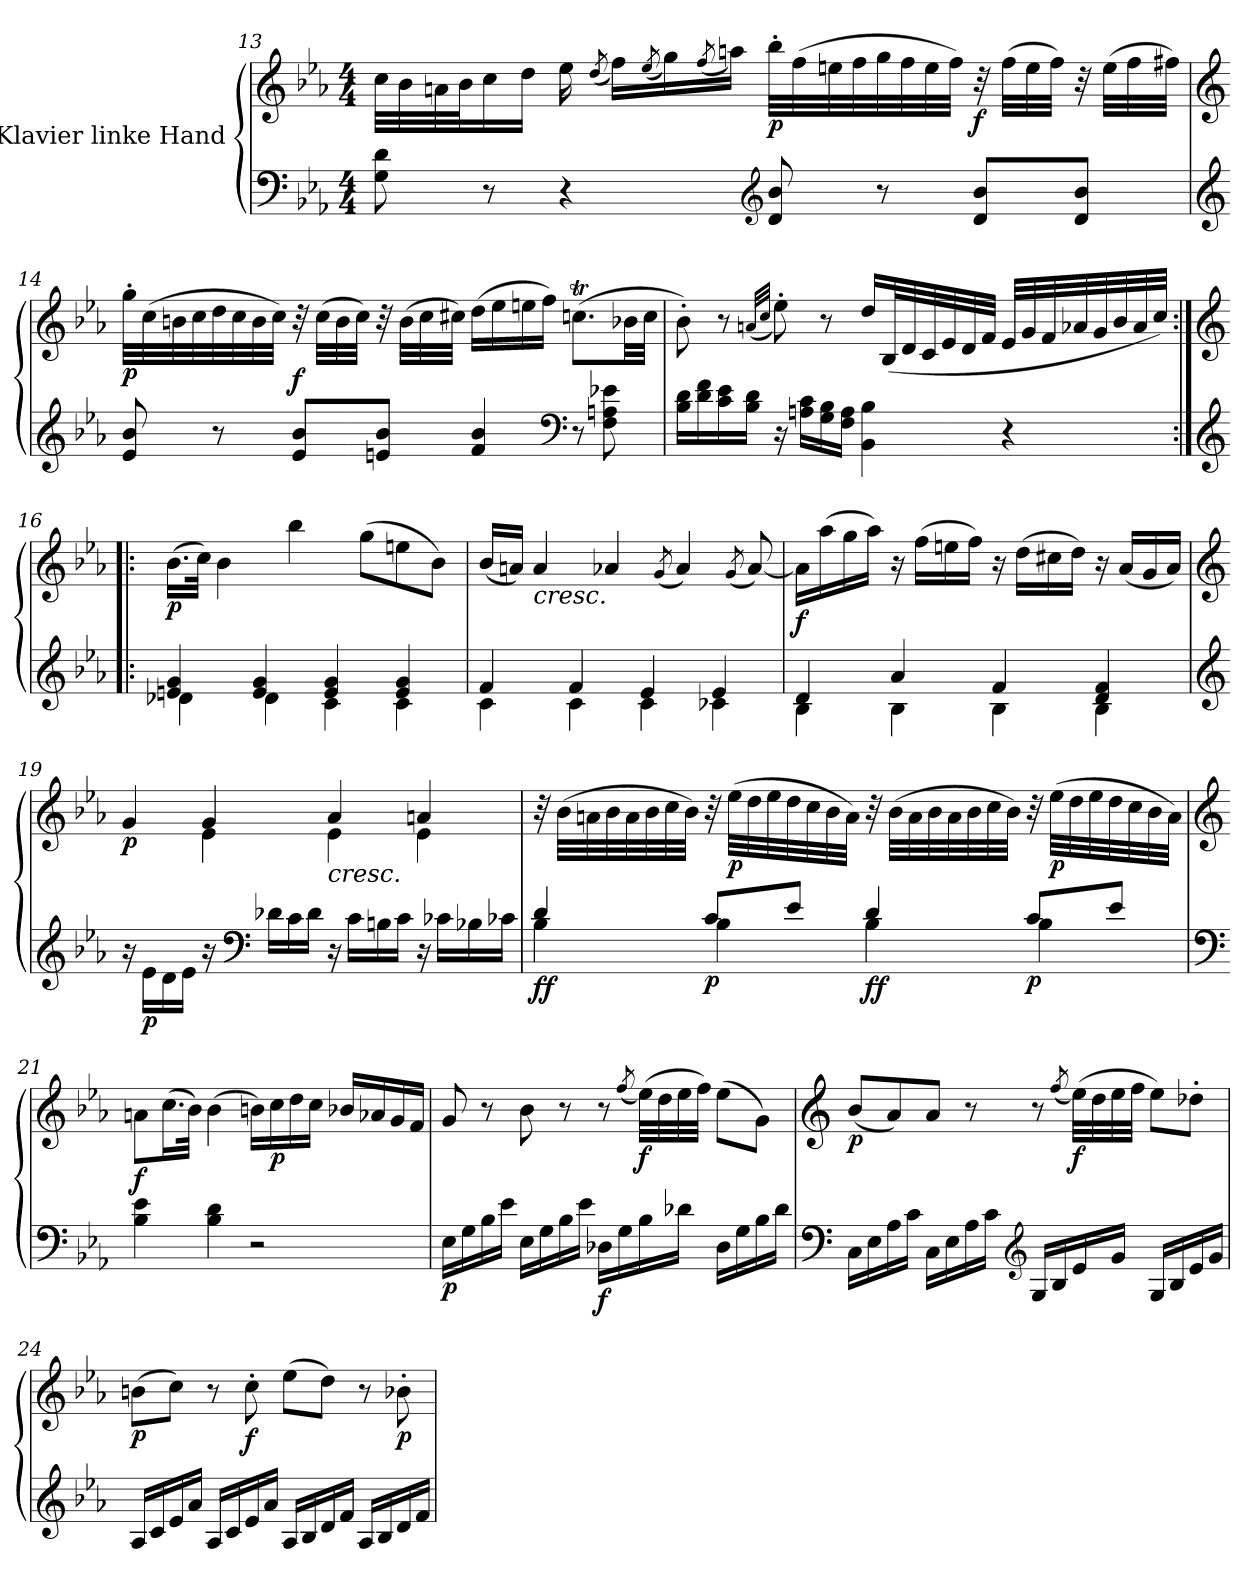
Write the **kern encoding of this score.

**kern	**kern	**dynam
*part1	*part1	*part1
*staff2	*staff1	*staff1/2
*I"Klavier linke Hand	*	*
!!LO:LB:g=z
*clefF4	*clefG2	*
*k[b-e-a-]	*k[b-e-a-]	*
*M4/4	*M4/4	*
=13	=13	=13
*	*^	*
8G\ 8d\	32cc\LLL	16ryy	.
.	32b-\	.	.
*	*v	*v	*
.	32an\	.
.	32b-\J	.
8r	16cc\	.
.	16dd\JJ	.
4r	16ee-\	.
*	*^	*
.	.	(8qdd/	.
.	16ryy	16ff\LL)	.
.	.	(8qee-/	.
.	8ryy	16gg\)	.
.	.	(8qff/	.
.	.	16aan\JJ)	.
*clefG2	*	*	*
!	!	!	!LO:DY:b
8d/ 8b-/	32bb-'\LLL	2ryy	p
.	(32ff\	.	.
.	32een\	.	.
.	32ff\	.	.
8r	32gg\	.	.
.	32ff\	.	.
.	32ee\	.	.
.	32ff\JJJ)	.	.
!	!	!	!LO:DY:b
8d/ 8b-/L	32r	.	f
.	(32ff\LLL	.	.
.	32ee\	.	.
.	32ff\JJJ)	.	.
8d/ 8b-/J	32r	.	.
.	(32ee\LLL	.	.
.	32ff\	.	.
.	32ff#X\JJJ)	.	.
*	*v	*v	*
!!LO:LB:g=z
=14	=14	=14
*clefG2	*clefG2	*
!	!	!LO:DY:b
8e-/ 8b-/	32gg'\LLL	p
.	(32cc\	.
.	32bn\	.
.	32cc\	.
8r	32dd\	.
.	32cc\	.
.	32b\	.
.	32cc\JJJ)	.
!	!	!LO:DY:b
8e-/ 8b-/L	32r	f
.	(32cc\LLL	.
.	32b\	.
.	32cc\JJJ)	.
8en/ 8b-/J	32r	.
.	(32b\LLL	.
.	32cc\	.
.	32cc#X\JJJ)	.
4f/ 4b-/	(16dd\LL	.
.	16ee-\	.
.	16een\	.
.	16ff\JJ)	.
*clefF4	*	*
8r	(8.ccnT\L	.
8F\ 8An\ 8e-X\	.	.
.	32b-X\LL	.
.	32cc\JJJ	.
!!LO:PB:g=z
=15	=15	=15
16B-\ 16d\LL	8b-'\)	.
16d\ 16f\	.	.
16c\ 16e-\	8r	.
16B-\ 16d\JJ	.	.
.	(32qan/LLL	.
.	32qcc/JJJ	.
16r	8ee-'\)	.
16An\ 16c\LL	.	.
16G\ 16B-\	8r	.
16F\ 16A\JJ	.	.
4BB-\ 4B-\	16dd/LL	.
.	(32B-/L	.
.	32d/	.
.	32c/	.
.	32e-/	.
.	32d/	.
.	32f/JJJ	.
4r	32e-/LLL	.
.	32g/	.
.	32f/	.
.	32a-X/	.
.	32g/	.
.	32b-/	.
.	32a-/	.
.	32cc/JJJ)	.
!!LO:LB:g=z
=16:|!|:	=16:|!|:	=16:|!|:
*clefG2	*clefG2	*
*^	*	*
!	!	!	!LO:DY:b
4en/ 4g/	4d-X\	(16.b-\LL	p
.	.	32cc\JJk)	.
.	.	4b-\	.
4e/ 4g/	4d-\	.	.
.	.	4bb-\	.
4e/ 4g/	4c\	.	.
.	.	(8gg\L	.
4e/ 4g/	4c\	8een\	.
.	.	8b-\J)	.
=17	=17	=17	=17
4f/	4c\	(16b-/LL	.
.	.	16an/JJ)	.
!	!	!LO:TX:b:i:t=cresc.	!
.	.	4a/	.
4f/	4c\	.	.
.	.	4a-X/	.
4e-/	4c\	.	.
.	.	(8qg/	.
.	.	4a-/)	.
4e-/	4c-X\	.	.
.	.	(8qg/	.
.	.	[8a-/)	.
!!LO:LB:g=z
=18	=18	=18	=18
!	!	!	!LO:DY:b
4d/	4B-\	16a-\LL]	f
.	.	(16aa-\	.
.	.	16gg\	.
.	.	16aa-\JJ)	.
4a-/	4B-\	16r	.
.	.	(16ff\LL	.
.	.	16een\	.
.	.	16ff\JJ)	.
4f/	4B-\	16r	.
.	.	(16dd\LL	.
.	.	16cc#X\	.
.	.	16dd\JJ)	.
4d/ 4f/	4B-\	16r	.
.	.	(16a-/LL	.
.	.	16g/	.
.	.	16a-/JJ)	.
!!LO:LB:g=z
=19	=19	=19	=19
*clefG2	*	*clefG2	*
*	*	*^	*
!	!	!	!	!LO:DY:b
4ryy	16r	4g/	4ryy	p
!	!	!	!	!LO:DY:b=2
.	16e-\LL	.	.	p
.	16d\	.	.	.
.	16e-\JJ	.	.	.
16ryy	16r	4g/	4e-\	.
*clefF4	*	*	*	*
16d-X\LL	2ryy	.	.	.
16c\	.	.	.	.
16d-\JJ	.	.	.	.
!	!	!LO:TX:b:i:t=cresc.	!	!
16r	.	4a-/	4e-\	.
16c\LL	.	.	.	.
16Bn\	.	.	.	.
16c\JJ	.	.	.	.
16r	.	4an/	4e-\	.
16c-X\LL	8.ryy	.	.	.
16B-X\	.	.	.	.
16c-X\JJ	.	.	.	.
*	*	*v	*v	*
!!LO:LB:g=z
=20	=20	=20	=20
!	!	!	!LO:DY:b=2
!	!	!	!LO:DY:n=1:b
4d/	4B-\	32r	f f
.	.	(32b-\LLL	.
.	.	32an\	.
.	.	32b-\	.
.	.	32a\	.
.	.	32b-\	.
.	.	32cc\	.
.	.	32b-\JJJ)	.
!	!	!	!LO:DY:n=2:b=2
8c/L	4B-\	32r	p
!	!	!	!LO:DY:n=3:b
.	.	(32ee-\LLL	p
.	.	32dd\	.
.	.	32ee-\	.
8e-/J	.	32dd\	.
.	.	32cc\	.
.	.	32b-\	.
.	.	32a\JJJ)	.
!	!	!	!LO:DY:n=4:b=2
!	!	!	!LO:DY:n=5:b
4d/	4B-\	32r	f f
.	.	(32b-\LLL	.
.	.	32a\	.
.	.	32b-\	.
.	.	32a\	.
.	.	32b-\	.
.	.	32cc\	.
.	.	32b-\JJJ)	.
!	!	!	!LO:DY:n=6:b=2
8c/L	4B-\	32r	p
!	!	!	!LO:DY:n=7:b
.	.	(32ee-\LLL	p
.	.	32dd\	.
.	.	32ee-\	.
8e-/J	.	32dd\	.
.	.	32cc\	.
.	.	32b-\	.
.	.	32a\JJJ)	.
*v	*v	*	*
!!LO:LB:g=z
=21	=21	=21
*clefF4	*clefG2	*
!	!	!LO:DY:b
4B-\ 4e-\	8an\L	f
.	(16.cc\L	.
.	32b-\JJk)	.
4B-\ 4d\	(4b-\	.
2r	16bn\LL)	.
!	!	!LO:DY:b
.	16cc\	p
.	16dd\	.
.	16cc\JJ	.
.	16b-X/LL	.
.	16a-X/	.
.	16g/	.
.	16f/JJ	.
!!LO:PB:g=z
=22	=22	=22
!	!	!LO:DY:b=2
16E-\LL	8g/	p
16G\	.	.
16B-\	8r	.
16e-\JJ	.	.
16E-\LL	8b-\	.
16G\	.	.
16B-\	8r	.
16e-\JJ	.	.
!	!	!LO:DY:b=2
16D-X\LL	8r	f
16G\	.	.
.	(8qff/	.
!	!	!LO:DY:b
16B-\	(32ee-\LLL)	f
.	32dd\	.
16d-X\JJ	32ee-\	.
.	32ff\JJJ)	.
16D-\LL	(8ee-\L	.
16G\	.	.
16B-\	8g\J)	.
16d-\JJ	.	.
!!LO:LB:g=z
=23	=23	=23
*clefF4	*clefG2	*
!	!	!LO:DY:b
16C\LL	(8b-/L	p
16E-\	.	.
16A-\	8a-/)	.
16c\JJ	.	.
16C\LL	8a-/J	.
16E-\	.	.
16A-\	8r	.
16c\JJ	.	.
*clefG2	*	*
16G/LL	8r	.
16B-/	.	.
.	(8qff/	.
!	!	!LO:DY:b
16e-/	(32ee-\LLL)	f
.	32dd\	.
16g/JJ	32ee-\	.
.	32ff\JJJ	.
16G/LL	8ee-\L)	.
16B-/	.	.
16e-/	8dd-X'\J	.
16g/JJ	.	.
!!LO:LB:g=z
=24	=24	=24
!	!	!LO:DY:b
16A-/LL	(8bn\L	p
16c/	.	.
16e-/	8cc\J)	.
16a-/JJ	.	.
16A-/LL	8r	.
16c/	.	.
!	!	!LO:DY:b
16e-/	8cc'\	f
16a-/JJ	.	.
16A-/LL	(8ee-\L	.
16B-/	.	.
16d/	8dd\J)	.
16f/JJ	.	.
16A-/LL	8r	.
16B-/	.	.
!	!	!LO:DY:b
16d/	8b-X'\	p
16f/JJ	.	.
=	=	=
*-	*-	*-
